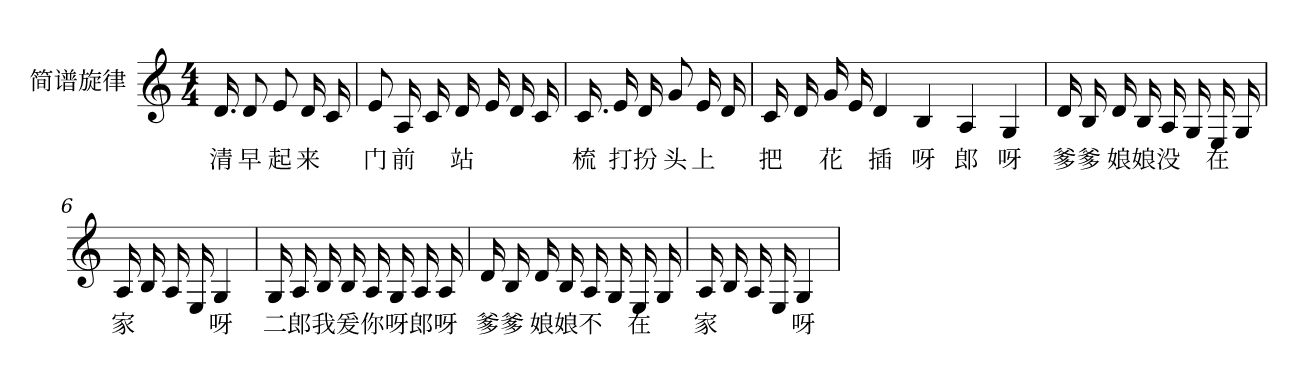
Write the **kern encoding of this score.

**kern	**text
*part1	*part1
*staff1	*staff1
*I"简谱旋律	*
*k[]	*
*M4/4	*
=1	=1
!LO:N:vis=16.	!
16d	清
8d	早
8e	起
16d	来
16c	.
=2	=2
8e	门
16A	前
16c	.
16d	站
16e	.
16d	.
16c	.
=3	=3
!LO:N:vis=16.	!
16c	梳
16e	打
16d	扮
8g	头
16e	上
16d	.
=4	=4
16c	把
16d	.
16g	花
16e	.
4d	插
4B	呀
4A	郎
4G	呀
=5	=5
16d	爹
16B	爹
16d	娘
16B	娘
16A	没
16G	.
16E	在
16G	.
=6	=6
16A	家
16B	.
16A	.
16E	.
4G	呀
=7	=7
16G	二
16A	郎
16B	我
16B	爰
16A	你
16G	呀
16A	郎
16A	呀
=8	=8
16d	爹
16B	爹
16d	娘
16B	娘
16A	不
16G	.
16E	在
16G	.
=9	=9
16A	家
16B	.
16A	.
16E	.
4G	呀
=	=
*-	*-
